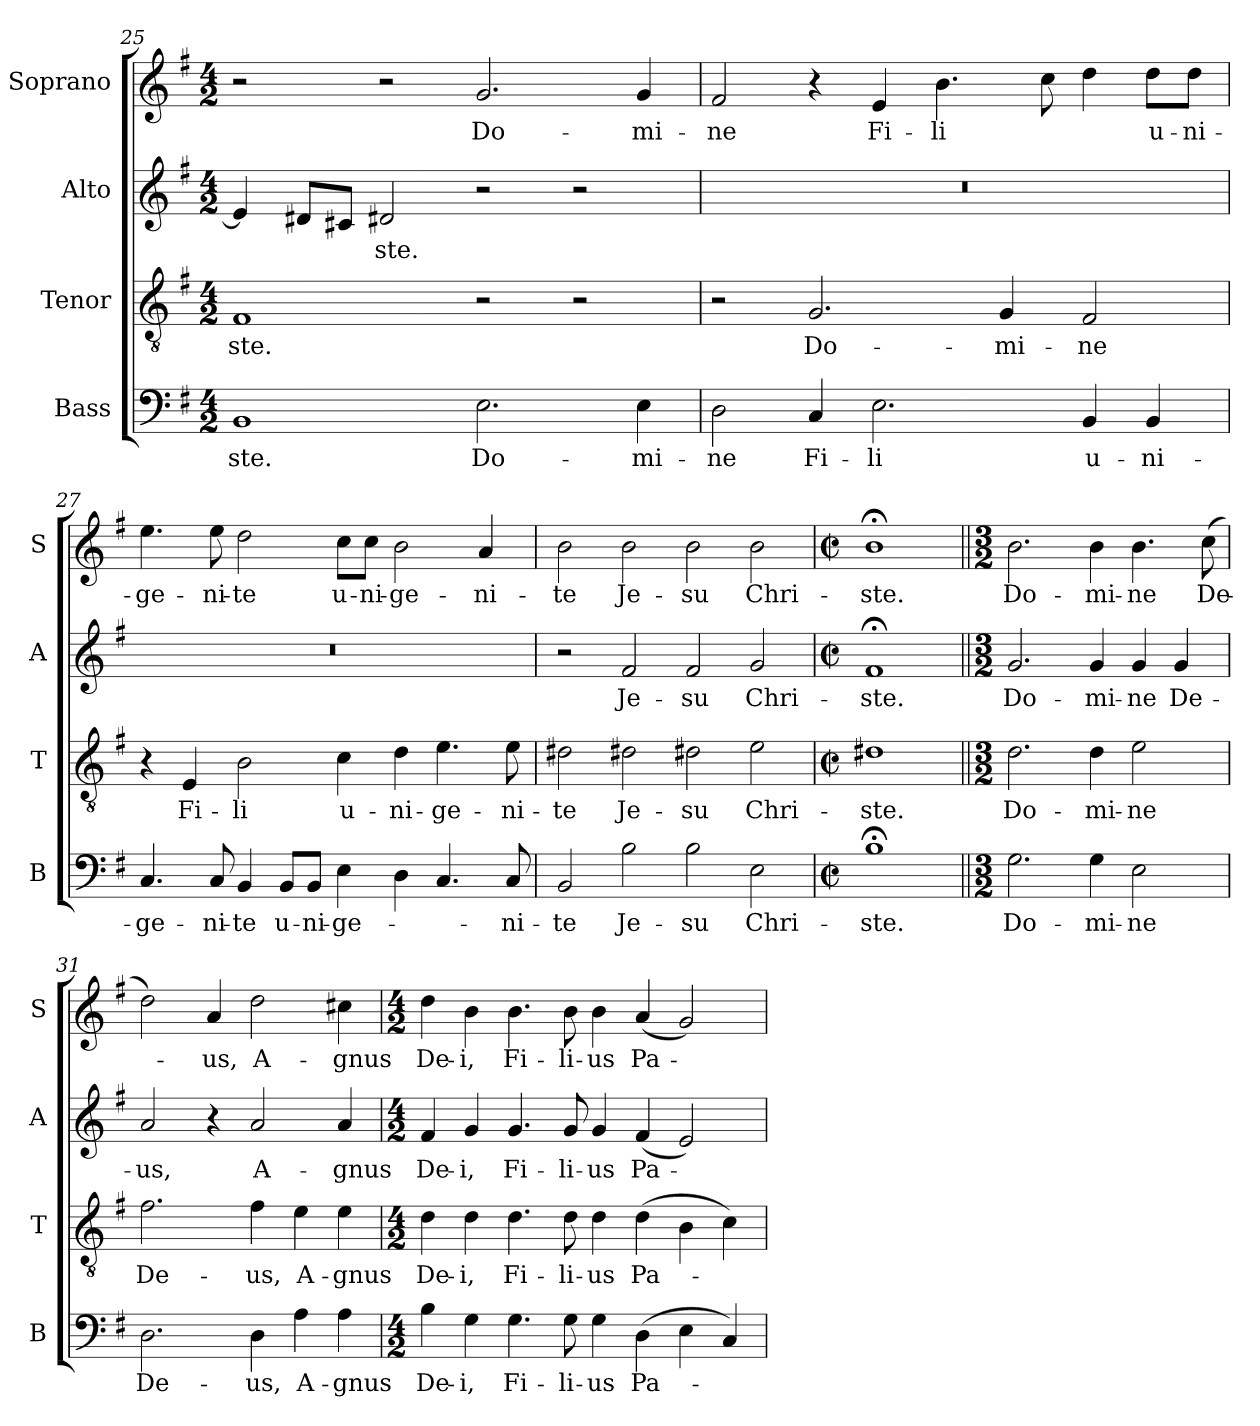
**kern	**text	**kern	**text	**kern	**text	**kern	**text
*part4	*part4	*part3	*part3	*part2	*part2	*part1	*part1
*staff4	*staff4	*staff3	*staff3	*staff2	*staff2	*staff1	*staff1
*I"Bass	*	*I"Tenor	*	*I"Alto	*	*I"Soprano	*
*I'B	*	*I'T	*	*I'A	*	*I'S	*
*clefF4	*	*clefGv2	*	*clefG2	*	*clefG2	*
*k[f#]	*	*k[f#]	*	*k[f#]	*	*k[f#]	*
*G:	*	*G:	*	*G:	*	*G:	*
*M4/2	*	*M4/2	*	*M4/2	*	*M4/2	*
=25	=25	=25	=25	=25	=25	=25	=25
1BB	-ste.	1F#	-ste.	4e/]	.	2r	.
.	.	.	.	8d#X/L	.	.	.
.	.	.	.	8c#X/J	.	.	.
.	.	.	.	2d#X/	-ste.	2r	.
2.E\	Do-	2r	.	2r	.	2.g/	Do-
.	.	2r	.	2r	.	.	.
4E\	-mi-	.	.	.	.	4g/	-mi-
=26	=26	=26	=26	=26	=26	=26	=26
2D\	-ne	2r	.	0r	.	2f#/	-ne
4C/	Fi-	2.G/	Do-	.	.	4r	.
2.E\	-li	.	.	.	.	4e/	Fi-
.	.	.	.	.	.	4.b\	-li
.	.	4G/	-mi-	.	.	.	.
.	.	.	.	.	.	8cc\	.
4BB/	u-	2F#/	-ne	.	.	4dd\	.
4BB/	-ni-	.	.	.	.	8dd\L	u-
.	.	.	.	.	.	8dd\J	-ni-
!!LO:LB:g=z
=27	=27	=27	=27	=27	=27	=27	=27
4.C/	-ge-	4r	.	0r	.	4.ee\	-ge-
.	.	4E/	Fi-	.	.	.	.
8C/	-ni-	.	.	.	.	8ee\	-ni-
4BB/	-te	2B\	-li	.	.	2dd\	-te
8BB/L	u-	.	.	.	.	.	.
8BB/J	-ni-	.	.	.	.	.	.
4E\	-ge-	4c\	u-	.	.	8cc\L	u-
.	.	.	.	.	.	8cc\J	-ni-
4D\	.	4d\	-ni-	.	.	2b\	-ge-
4.C/	.	4.e\	-ge-	.	.	.	.
.	.	.	.	.	.	4a/	-ni-
8C/	-ni-	8e\	-ni-	.	.	.	.
=28	=28	=28	=28	=28	=28	=28	=28
2BB/	-te	2d#X\	-te	2r	.	2b\	-te
2B\	Je-	2d#X\	Je-	2f#/	Je-	2b\	Je-
2B\	-su	2d#X\	-su	2f#/	-su	2b\	-su
2E\	Chri-	2e\	Chri-	2g/	Chri-	2b\	Chri-
=29	=29	=29	=29	=29	=29	=29	=29
*M2/2	*	*M2/2	*	*M2/2	*	*M2/2	*
*met(c|)	*	*met(c|)	*	*met(c|)	*	*met(c|)	*
1B;<	-ste.	1d#X	-ste.	1f#;<	-ste.	1b;<	-ste.
=30||	=30||	=30||	=30||	=30||	=30||	=30||	=30||
*M3/2	*	*M3/2	*	*M3/2	*	*M3/2	*
2.G\	Do-	2.d\	Do-	2.g/	Do-	2.b\	Do-
4G\	-mi-	4d\	-mi-	4g/	-mi-	4b\	-mi-
2E\	-ne	2e\	-ne	4g/	-ne	4.b\	-ne
.	.	.	.	4g/	De-	.	.
.	.	.	.	.	.	(8cc\	De-
!!LO:LB:g=z
=31	=31	=31	=31	=31	=31	=31	=31
2.D\	De-	2.f#\	De-	2a/	-us,	2dd\)	.
.	.	.	.	4r	.	4a/	-us,
4D\	-us,	4f#\	-us,	2a/	A-	2dd\	A-
4A\	A-	4e\	A-	.	.	.	.
4A\	-gnus	4e\	-gnus	4a/	-gnus	4cc#X\	-gnus
=32	=32	=32	=32	=32	=32	=32	=32
*M4/2	*	*M4/2	*	*M4/2	*	*M4/2	*
4B\	De-	4d\	De-	4f#/	De-	4dd\	De-
4G\	-i,	4d\	-i,	4g/	-i,	4b\	-i,
4.G\	Fi-	4.d\	Fi-	4.g/	Fi-	4.b\	Fi-
8G\	-li-	8d\	-li-	8g/	-li-	8b\	-li-
4G\	-us	4d\	-us	4g/	-us	4b\	-us
(4D\	Pa-	(4d\	Pa-	(4f#/	Pa-	(4a/	Pa-
4E\	.	4B\	.	2e/)	.	2g/)	.
4C/)	.	4c\)	.	.	.	.	.
=	=	=	=	=	=	=	=
*-	*-	*-	*-	*-	*-	*-	*-
